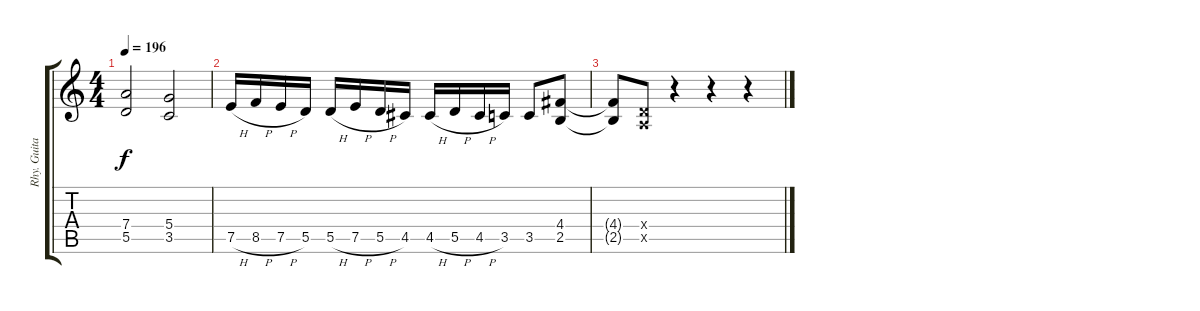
\track ("Rhy. Guitar 2" "Rhy. Guita") {instrument distortionguitar}
\staff {score tabs}
\tuning (E4 B3 G3 D3 A2 E2) {hide}
\ts (4 4)
\tempo 196
\clef g2
\ks c
(7.4{t} 5.5{t}).2{dy f} (5.4 3.5).2 |
7.5{h}.16 8.5{h}.16 7.5{h}.16 5.5.16 5.5{h}.16 7.5{h}.16 5.5{h}.16 4.5.16 4.5{h}.16 5.5{h}.16 4.5{h}.16 3.5.16 3.5.8 (4.4 2.5).8 |
(4.4{t} 2.5{t}).8 (0.4{x} 0.5{x}).8 r.4 r.4 r.4
